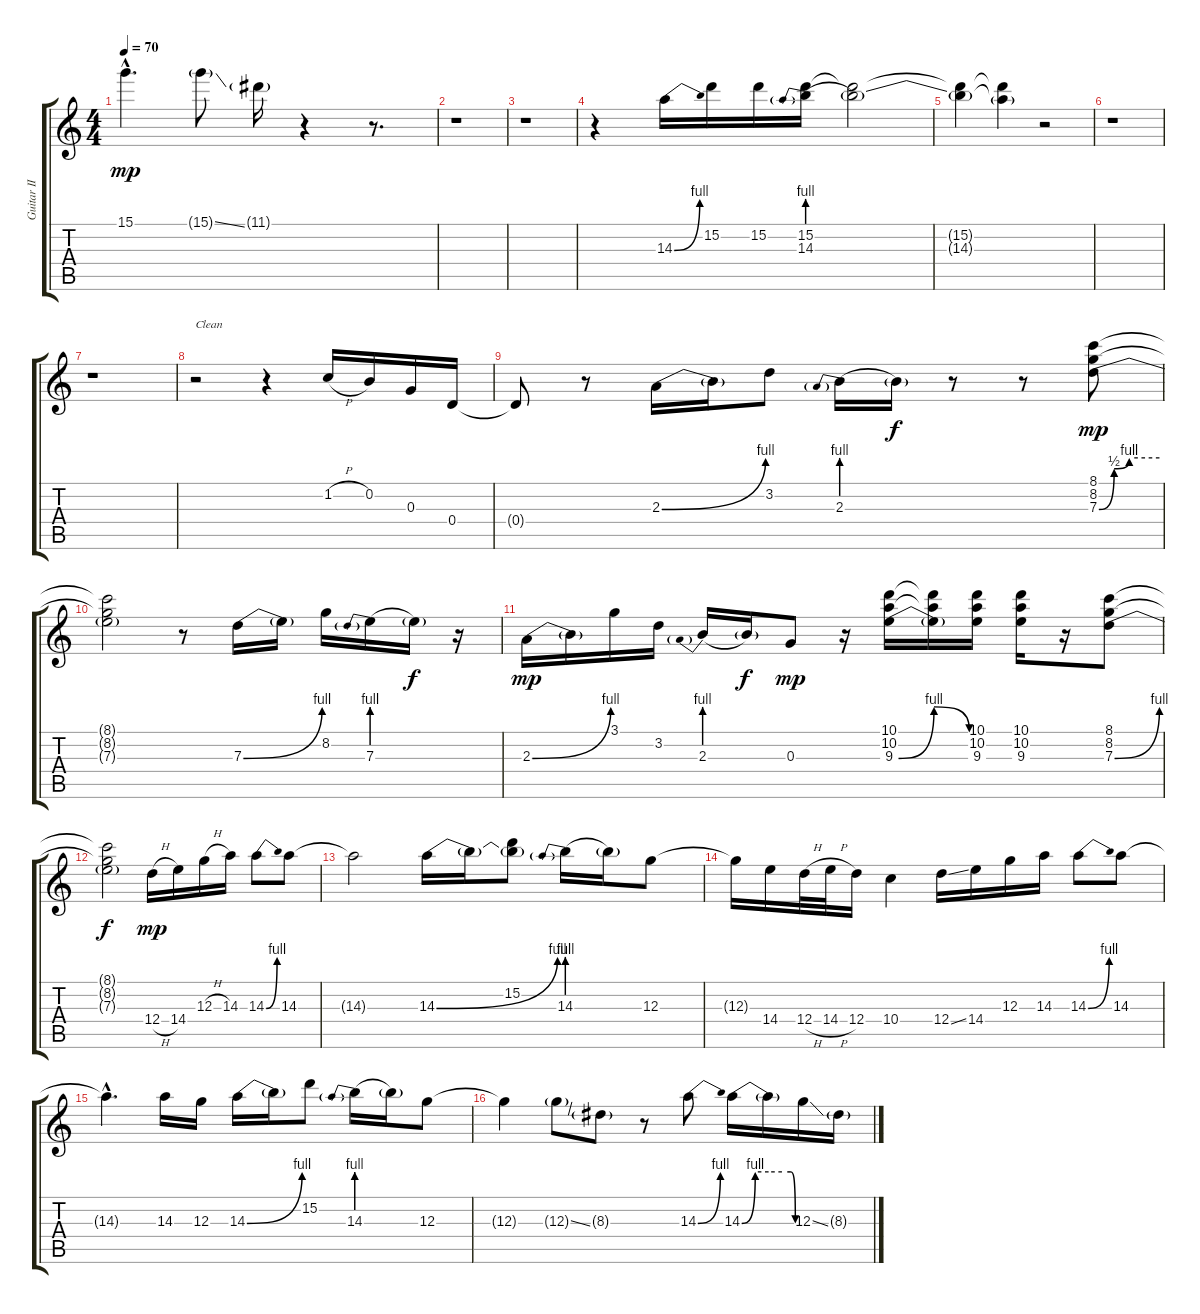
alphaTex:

\track ("Guitar II (Tommy Skeoch)" "Guitar II ") {instrument overdrivenguitar}
\staff {score tabs}
\tuning (E4 B3 G3 D3 A2 E2) {hide}
\ts (4 4)
\tempo 70
\clef g2
\ks c
15.1{hac}.4{d dy mp} 15.1{ss g}.8 11.1{g}.16{volume 0} r.4{volume 16} r.8{d} |
r.1 |
r.1 |
r.4 14.3{be (bend 0 0 60 4)}.16 15.2.16 15.2.16 (15.2 14.3{be (prebend 0 4 60 4)}).16 (15.2{t} 14.3{t}).2 |
(15.2{t} 14.3{t}).4 (15.2{t} 14.3{t}).4 r.2 |
r.1 |
r.1 |
r.2{txt "Clean" instrument electricguitarjazz} r.4 1.2{h}.16 0.2.16 0.3.16 0.4.16 |
0.4{t}.8 r.8 2.3{be (bend 0 0 60 4)}.16 2.3{t}.16 3.2.8 2.3{be (prebend 0 4 60 4)}.16 2.3{t}.16{dy f} r.8 r.8 (8.1 8.2 7.3{be (custom 0 0 15 2 30 4 60 4)}).8{dy mp} |
(8.1{t} 8.2{t} 7.3{t}).2 r.8 7.3{be (bend 0 0 60 4)}.16 7.3{t}.16 8.2.16 7.3{be (prebend 0 4 60 4)}.16 7.3{t}.16{dy f} r.16 |
2.3{be (bend 0 0 60 4)}.16{dy mp} 2.3{t}.16 3.1.16 3.2.16 2.3{be (prebend 0 4 60 4)}.16 2.3{t}.16{dy f} 0.3.8{dy mp} r.16 (10.1 10.2 9.3{be (bendrelease 0 0 5 4 50 4 60 0)}).16 (10.1{t} 10.2{t} 9.3{t}).16 (10.1 10.2 9.3).16 (10.1 10.2 9.3).16 r.16 (8.1 8.2 7.3{be (bend 0 0 60 4)}).8 |
(8.1{t} 8.2{t} 7.3{t}).2{dy f} 12.4{h}.16{dy mp instrument overdrivenguitar} 14.4.16 12.3{h}.16 14.3.16 14.3{be (bend 0 0 60 4)}.8 14.3.8 |
14.3{t}.2 14.3{be (bend 0 0 60 4)}.16 14.3{t}.16 (15.2 14.3{t}).8 14.3{be (prebend 0 4 60 4)}.16 14.3{t}.16 12.3.8 |
12.3{t}.16 14.4.16 12.4{h}.32 14.4{h}.32 12.4.16 10.4.4 12.4{ss}.16 14.4.16 12.3.16 14.3.16 14.3{be (bend 0 0 60 4)}.8 14.3.8 |
14.3{hac t}.4{d} 14.3.16 12.3.16 14.3{be (bend 0 0 60 4)}.16 14.3{t}.16 15.2.8 14.3{be (prebend 0 4 60 4)}.16 14.3{t}.16 12.3.8 |
12.3{t}.4 12.3{ss g}.8 8.3{g}.8{volume 0} r.8{volume 16} 14.3{be (bend 0 0 60 4)}.8 14.3{be (custom 0 0 15 4 30 4 45 4 55 4 60 0)}.16 14.3{t}.16 12.3{ss}.16 8.3{g}.16{volume 0}
